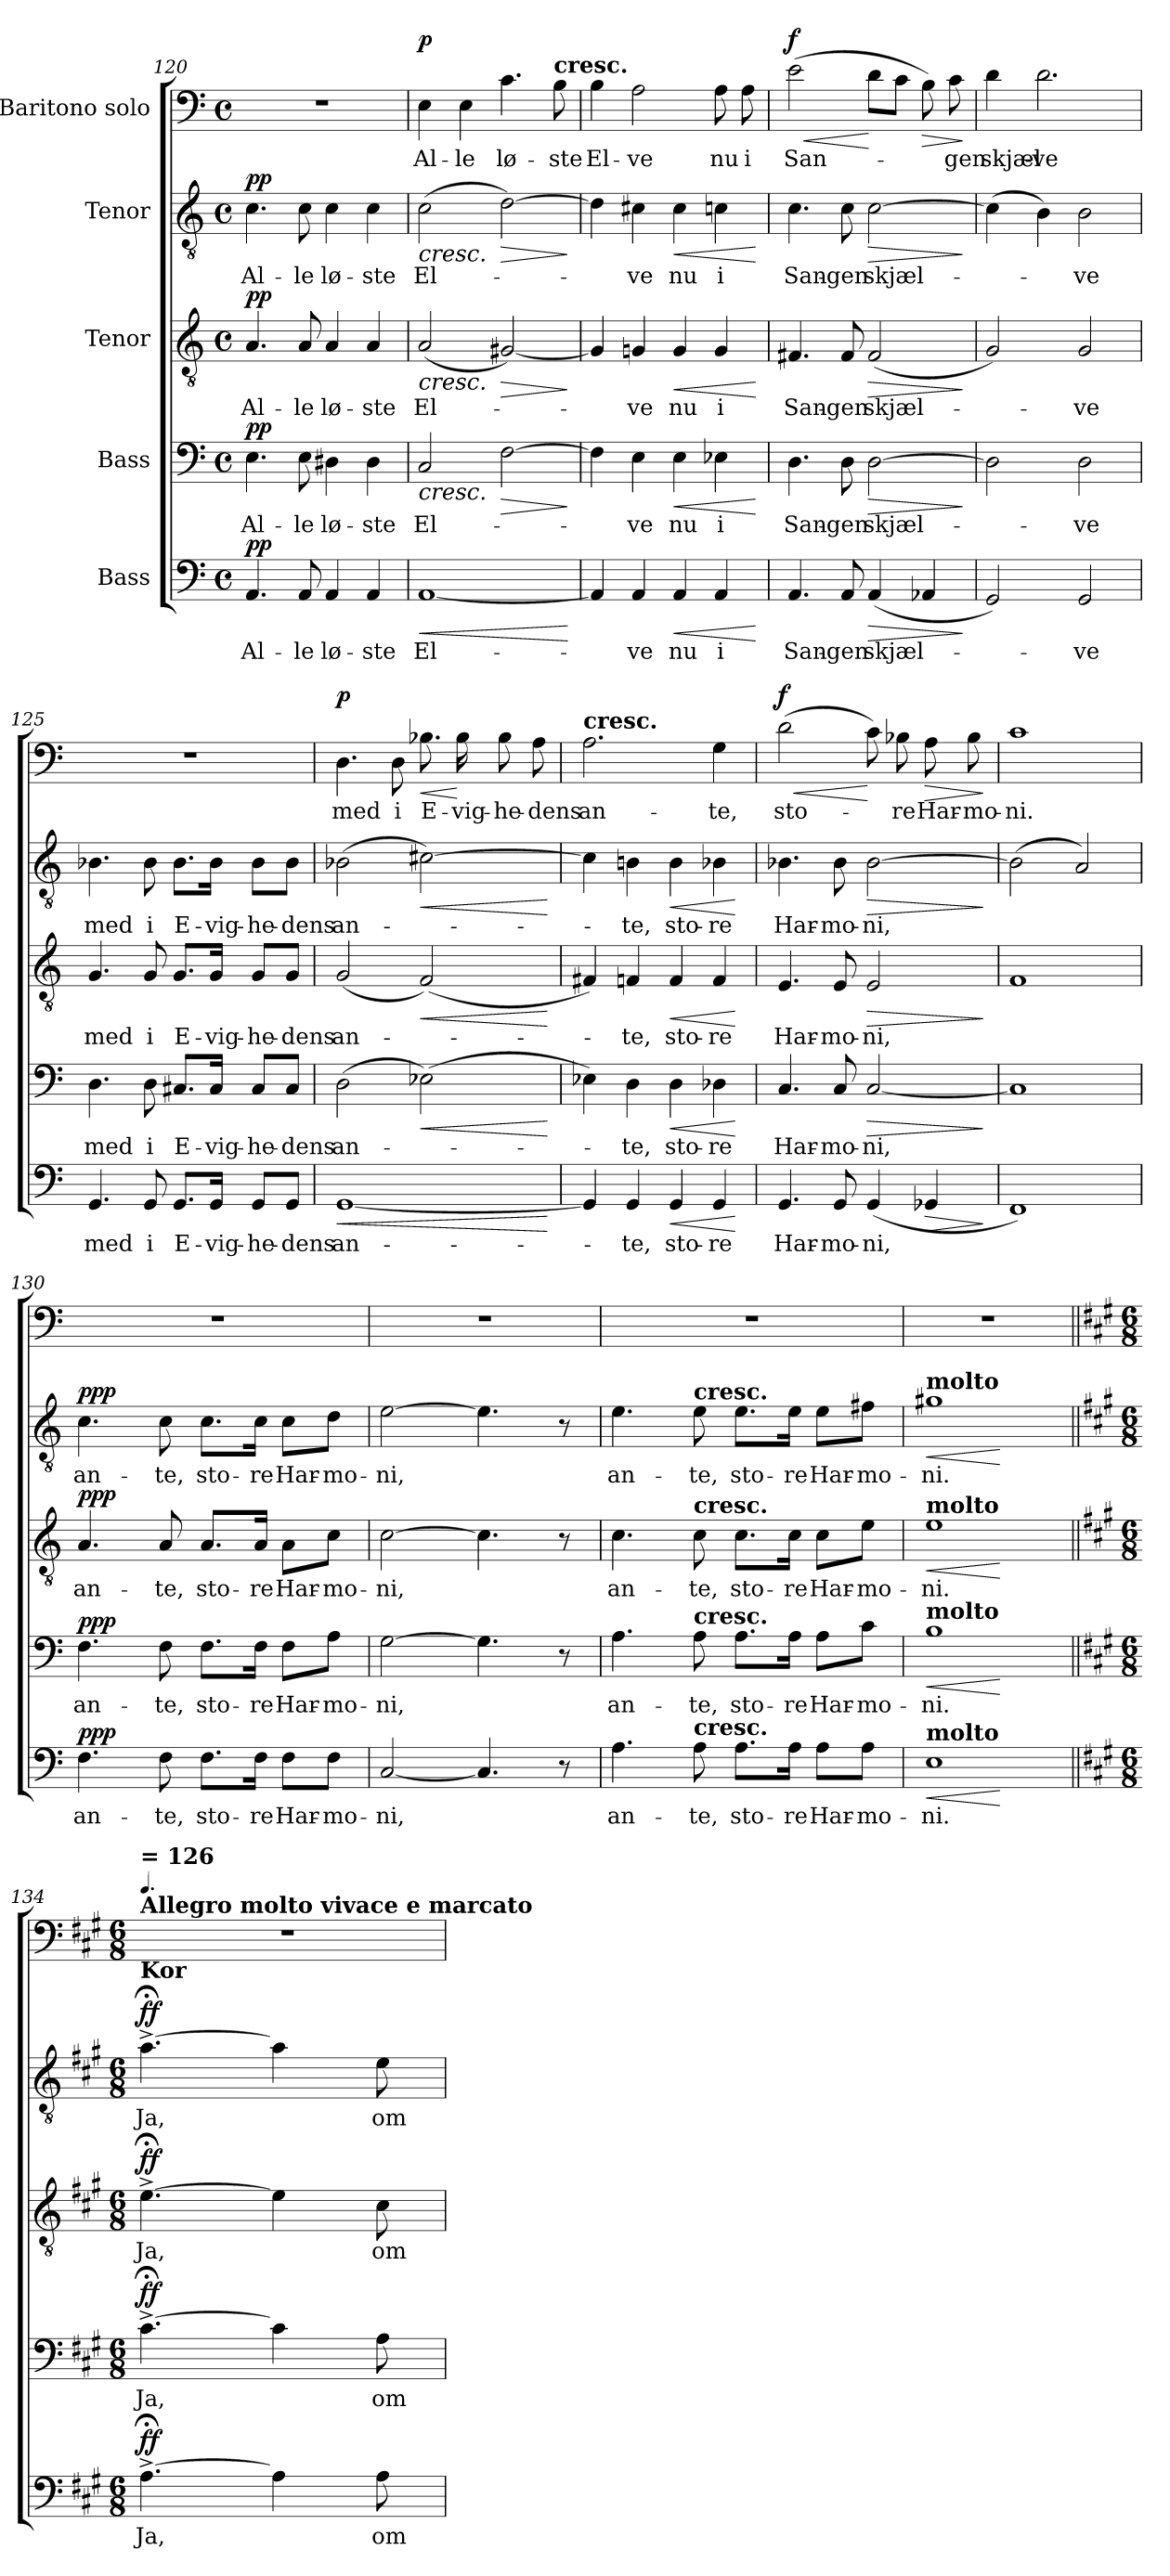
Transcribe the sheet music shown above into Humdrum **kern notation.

**kern	**text	**dynam	**kern	**text	**dynam	**kern	**text	**dynam	**kern	**text	**dynam	**kern	**text	**dynam
*part5	*part5	*part5	*part4	*part4	*part4	*part3	*part3	*part3	*part2	*part2	*part2	*part1	*part1	*part1
*staff5	*staff5	*staff5	*staff4	*staff4	*staff4	*staff3	*staff3	*staff3	*staff2	*staff2	*staff2	*staff1	*staff1	*staff1
*I"Bass	*	*	*I"Bass	*	*	*I"Tenor	*	*	*I"Tenor	*	*	*I"Baritono solo	*	*
*clefF4	*	*	*clefF4	*	*	*clefGv2	*	*	*clefGv2	*	*	*clefF4	*	*
*k[]	*	*	*k[]	*	*	*k[]	*	*	*k[]	*	*	*k[]	*	*
*M4/4	*	*	*M4/4	*	*	*M4/4	*	*	*M4/4	*	*	*M4/4	*	*
*met(c)	*	*	*met(c)	*	*	*met(c)	*	*	*met(c)	*	*	*met(c)	*	*
=120	=120	=120	=120	=120	=120	=120	=120	=120	=120	=120	=120	=120	=120	=120
!	!LO:LY:b	!LO:DY:a	!	!LO:LY:b	!LO:DY:a	!	!LO:LY:b	!LO:DY:a	!	!LO:LY:b	!LO:DY:a	!	!	!
4.AA/	Al-	pp	4.E\	Al-	pp	4.A/	Al-	pp	4.c\	Al-	pp	1r	.	.
!	!LO:LY:b	!	!	!LO:LY:b	!	!	!LO:LY:b	!	!	!LO:LY:b	!	!	!	!
8AA/	-le	.	8E\	-le	.	8A/	-le	.	8c\	-le	.	.	.	.
!	!LO:LY:b	!	!	!LO:LY:b	!	!	!LO:LY:b	!	!	!LO:LY:b	!	!	!	!
4AA/	lø-	.	4D#X\	lø-	.	4A/	lø-	.	4c\	lø-	.	.	.	.
!	!LO:LY:b	!	!	!LO:LY:b	!	!	!LO:LY:b	!	!	!LO:LY:b	!	!	!	!
4AA/	-ste	.	4D#\	-ste	.	4A/	-ste	.	4c\	-ste	.	.	.	.
=121	=121	=121	=121	=121	=121	=121	=121	=121	=121	=121	=121	=121	=121	=121
!	!LO:LY:b	!LO:HP:b	!	!	!	!	!	!	!	!	!	!	!	!
!	!	!LO:HP:n=1:b	!	!LO:LY:b	!LO:HP:b	!	!LO:LY:b	!LO:HP:b	!	!LO:LY:b	!LO:HP:b	!	!LO:LY:b	!LO:DY:a
[1AA	El-	< >	2C/	El-	<	(<2A/	El-	<	(>2c\	El-	<	4E\	Al-	p
!	!	!	!	!	!	!	!	!	!	!	!	!	!LO:LY:b	!
.	.	.	.	.	.	.	.	.	.	.	.	4E\	-le	.
!	!	!	!	!	!LO:HP:b	!	!	!LO:HP:b	!	!	!LO:HP:b	!	!LO:LY:b	!
.	.	.	[2F\	.	>	[2G#X/)	.	>	[2d\)	.	>	4.c\	lø-	.
!	!	!	!	!	!	!	!	!	!	!	!	!LO:TX:a:B:t=cresc.	!	!
!	!	!	!	!	!	!	!	!	!	!	!	!	!LO:LY:b	!
.	.	.	.	.	.	.	.	.	.	.	.	8B\	-ste	.
.	.	[	.	.	[ ]	.	.	[ ]	.	.	[ ]	.	.	.
=122	=122	=122	=122	=122	=122	=122	=122	=122	=122	=122	=122	=122	=122	=122
!	!	!	!	!	!	!	!	!	!	!	!	!	!LO:LY:b	!
4AA/]	.	.	4F\]	.	.	4G#/]	.	.	4d\]	.	.	4B\	El-	.
!	!LO:LY:b	!	!	!LO:LY:b	!	!	!LO:LY:b	!	!	!LO:LY:b	!	!	!LO:LY:b	!
4AA/	-ve	]	4E\	-ve	.	4Gn/	-ve	.	4c#X\	-ve	.	2A\	-ve	.
!	!LO:LY:b	!LO:HP:b	!	!LO:LY:b	!LO:HP:b	!	!LO:LY:b	!LO:HP:b	!	!LO:LY:b	!LO:HP:b	!	!	!
4AA/	nu	<	4E\	nu	<	4G/	nu	<	4c#\	nu	<	.	.	.
!	!LO:LY:b	!	!	!LO:LY:b	!	!	!LO:LY:b	!	!	!LO:LY:b	!	!	!LO:LY:b	!
4AA/	i	.	4E-X\	i	.	4G/	i	.	4cn\	i	.	8A\	nu	.
!	!	!	!	!	!	!	!	!	!	!	!	!	!LO:LY:b	!
.	.	.	.	.	.	.	.	.	.	.	.	8A\	i	.
.	.	[	.	.	[	.	.	[	.	.	[	.	.	.
=123	=123	=123	=123	=123	=123	=123	=123	=123	=123	=123	=123	=123	=123	=123
!	!LO:LY:b	!	!	!LO:LY:b	!	!	!LO:LY:b	!	!	!LO:LY:b	!	!	!LO:LY:b	!LO:HP:b
!	!	!	!	!	!	!	!	!	!	!	!	!	!	!LO:DY:n=1:a
4.AA/	San-	.	4.D\	San-	.	4.F#X/	San-	.	4.c\	San-	.	(>2e\	San-	< f
!	!LO:LY:b	!	!	!LO:LY:b	!	!	!LO:LY:b	!	!	!LO:LY:b	!	!	!	!
8AA/	-gen	.	8D\	-gen	.	8F#/	-gen	.	8c\	-gen	.	.	.	.
!	!LO:LY:b	!LO:HP:b	!	!LO:LY:b	!LO:HP:b	!	!LO:LY:b	!LO:HP:b	!	!LO:LY:b	!LO:HP:b	!	!	!
(<4AA/	skjæl-	>	[2D\	skjæl-	>	(<2F#/	skjæl-	>	[2c\	skjæl-	>	8d\L	.	[
.	.	.	.	.	.	.	.	.	.	.	.	8c\J	.	.
!	!	!	!	!	!	!	!	!	!	!	!	!	!	!LO:HP:b
4AA-X/	.	.	.	.	.	.	.	.	.	.	.	8B\)	.	>
!	!	!	!	!	!	!	!	!	!	!	!	!	!LO:LY:b	!
.	.	.	.	.	.	.	.	.	.	.	.	8c\	-gen	.
.	.	]	.	.	]	.	.	]	.	.	]	.	.	]
=124	=124	=124	=124	=124	=124	=124	=124	=124	=124	=124	=124	=124	=124	=124
!	!	!	!	!	!	!	!	!	!	!	!	!	!LO:LY:b	!
2GG/)	.	.	2D\]	.	.	2G/)	.	.	(>4c\]	.	.	4d\	skjæl-	.
!	!	!	!	!	!	!	!	!	!	!	!	!	!LO:LY:b	!
.	.	.	.	.	.	.	.	.	4B\)	.	.	2.d\	-ve	.
!	!LO:LY:b	!	!	!LO:LY:b	!	!	!LO:LY:b	!	!	!LO:LY:b	!	!	!	!
2GG/	-ve	.	2D\	-ve	.	2G/	-ve	.	2B\	-ve	.	.	.	.
=125	=125	=125	=125	=125	=125	=125	=125	=125	=125	=125	=125	=125	=125	=125
!	!LO:LY:b	!	!	!LO:LY:b	!	!	!LO:LY:b	!	!	!LO:LY:b	!	!	!	!
4.GG/	med	.	4.D\	med	.	4.G/	med	.	4.B-X\	med	.	1r	.	.
!	!LO:LY:b	!	!	!LO:LY:b	!	!	!LO:LY:b	!	!	!LO:LY:b	!	!	!	!
8GG/	i	.	8D\	i	.	8G/	i	.	8B-\	i	.	.	.	.
!	!LO:LY:b	!	!	!LO:LY:b	!	!	!LO:LY:b	!	!	!LO:LY:b	!	!	!	!
8.GG/L	E-	.	8.C#X/L	E-	.	8.G/L	E-	.	8.B-\L	E-	.	.	.	.
!	!LO:LY:b	!	!	!LO:LY:b	!	!	!LO:LY:b	!	!	!LO:LY:b	!	!	!	!
16GG/Jk	-vig-	.	16C#/Jk	-vig-	.	16G/Jk	-vig-	.	16B-\Jk	-vig-	.	.	.	.
!	!LO:LY:b	!	!	!LO:LY:b	!	!	!LO:LY:b	!	!	!LO:LY:b	!	!	!	!
8GG/L	-he-	.	8C#/L	-he-	.	8G/L	-he-	.	8B-\L	-he-	.	.	.	.
!	!LO:LY:b	!	!	!LO:LY:b	!	!	!LO:LY:b	!	!	!LO:LY:b	!	!	!	!
8GG/J	-dens	.	8C#/J	-dens	.	8G/J	-dens	.	8B-\J	-dens	.	.	.	.
=126	=126	=126	=126	=126	=126	=126	=126	=126	=126	=126	=126	=126	=126	=126
!	!LO:LY:b	!LO:HP:b	!	!	!	!	!	!	!	!	!	!	!	!
!	!	!LO:HP:n=1:b	!	!LO:LY:b	!	!	!LO:LY:b	!	!	!LO:LY:b	!	!	!LO:LY:b	!LO:DY:a
[1GG	an-	< >	(>2D\	an-	.	(<2G/	an-	.	(>2B-X\	an-	.	4.D\	med	p
!	!	!	!	!	!	!	!	!	!	!	!	!	!LO:LY:b	!
.	.	.	.	.	.	.	.	.	.	.	.	8D\	i	.
!	!	!	!	!	!LO:HP:b	!	!	!	!	!	!	!	!	!
!	!	!	!	!	!LO:HP:n=1:b	!	!	!LO:HP:b	!	!	!	!	!	!
!	!	!	!	!	!	!	!	!LO:HP:n=1:b	!	!	!LO:HP:b	!	!	!
!	!	!	!	!	!	!	!	!	!	!	!LO:HP:n=1:b	!	!LO:LY:b	!LO:HP:b
!	!	!	!	!	!	!	!	!	!	!	!	!	!	!LO:HP:n=1:b
.	.	.	(>2E-X\)	.	< >	(<2F/)	.	< >	[2c#X\)	.	< >	8.B-X\	E-	< >
!	!	!	!	!	!	!	!	!	!	!	!	!	!LO:LY:b	!
.	.	.	.	.	.	.	.	.	.	.	.	16B-\	-vig-	[
!	!	!	!	!	!	!	!	!	!	!	!	!	!LO:LY:b	!
.	.	.	.	.	.	.	.	.	.	.	.	8B-\	-he-	]
!	!	!	!	!	!	!	!	!	!	!	!	!	!LO:LY:b	!
.	.	.	.	.	.	.	.	.	.	.	.	8A\	-dens	.
.	.	[	.	.	[	.	.	[	.	.	[	.	.	.
=127	=127	=127	=127	=127	=127	=127	=127	=127	=127	=127	=127	=127	=127	=127
!	!	!	!	!	!	!	!	!	!	!	!	!LO:TX:a:B:t=cresc.	!	!
!	!	!	!	!	!	!	!	!	!	!	!	!	!LO:LY:b	!
4GG/]	.	.	4E-X\)	.	.	4F#X/)	.	.	4c#\]	.	.	2.A\	an-	.
!	!LO:LY:b	!	!	!LO:LY:b	!	!	!LO:LY:b	!	!	!LO:LY:b	!	!	!	!
4GG/	-te,	]	4D\	-te,	]	4Fn/	-te,	]	4Bn\	-te,	]	.	.	.
!	!LO:LY:b	!LO:HP:b	!	!LO:LY:b	!LO:HP:b	!	!LO:LY:b	!LO:HP:b	!	!LO:LY:b	!LO:HP:b	!	!	!
4GG/	sto-	<	4D\	sto-	<	4F/	sto-	<	4B\	sto-	<	.	.	.
!	!LO:LY:b	!	!	!LO:LY:b	!	!	!LO:LY:b	!	!	!LO:LY:b	!	!	!LO:LY:b	!
4GG/	-re	.	4D-X\	-re	.	4F/	-re	.	4B-X\	-re	.	4G\	-te,	.
.	.	[	.	.	[	.	.	[	.	.	[	.	.	.
!!LO:PB:g=z
=128	=128	=128	=128	=128	=128	=128	=128	=128	=128	=128	=128	=128	=128	=128
!	!LO:LY:b	!	!	!LO:LY:b	!	!	!LO:LY:b	!	!	!LO:LY:b	!	!	!LO:LY:b	!LO:HP:b
!	!	!	!	!	!	!	!	!	!	!	!	!	!	!LO:DY:n=1:a
4.GG/	Har-	.	4.C/	Har-	.	4.E/	Har-	.	4.B-X\	Har-	.	(>2d\	sto-	< f
!	!LO:LY:b	!	!	!LO:LY:b	!	!	!LO:LY:b	!	!	!LO:LY:b	!	!	!	!
8GG/	-mo-	.	8C/	-mo-	.	8E/	-mo-	.	8B-\	-mo-	.	.	.	.
!	!LO:LY:b	!	!	!LO:LY:b	!LO:HP:b	!	!LO:LY:b	!LO:HP:b	!	!LO:LY:b	!LO:HP:b	!	!	!
(<4GG/	-ni,	.	[2C/	-ni,	>	2E/	-ni,	>	[2B-\	-ni,	>	8c\)	.	[
!	!	!	!	!	!	!	!	!	!	!	!	!	!LO:LY:b	!
.	.	.	.	.	.	.	.	.	.	.	.	8B-X\	-re	.
!	!	!LO:HP:b	!	!	!	!	!	!	!	!	!	!	!LO:LY:b	!LO:HP:b
4GG-X/	.	>	.	.	.	.	.	.	.	.	.	8A\	Har-	>
!	!	!	!	!	!	!	!	!	!	!	!	!	!LO:LY:b	!
.	.	.	.	.	.	.	.	.	.	.	.	8B-\	-mo-	.
.	.	]	.	.	]	.	.	]	.	.	]	.	.	]
=129	=129	=129	=129	=129	=129	=129	=129	=129	=129	=129	=129	=129	=129	=129
!	!	!	!	!	!	!	!	!	!	!	!	!	!LO:LY:b	!
1FF)	.	.	1C]	.	.	1F	.	.	(>2B-\]	.	.	1c	-ni.	.
.	.	.	.	.	.	.	.	.	2A/)	.	.	.	.	.
=130	=130	=130	=130	=130	=130	=130	=130	=130	=130	=130	=130	=130	=130	=130
!	!LO:LY:b	!LO:DY:a	!	!LO:LY:b	!LO:DY:a	!	!LO:LY:b	!LO:DY:a	!	!LO:LY:b	!LO:DY:a	!	!	!
4.F\	an-	ppp	4.F\	an-	ppp	4.A/	an-	ppp	4.c\	an-	ppp	1r	.	.
!	!LO:LY:b	!	!	!LO:LY:b	!	!	!LO:LY:b	!	!	!LO:LY:b	!	!	!	!
8F\	-te,	.	8F\	-te,	.	8A/	-te,	.	8c\	-te,	.	.	.	.
!	!LO:LY:b	!	!	!LO:LY:b	!	!	!LO:LY:b	!	!	!LO:LY:b	!	!	!	!
8.F\L	sto-	.	8.F\L	sto-	.	8.A/L	sto-	.	8.c\L	sto-	.	.	.	.
!	!LO:LY:b	!	!	!LO:LY:b	!	!	!LO:LY:b	!	!	!LO:LY:b	!	!	!	!
16F\Jk	-re	.	16F\Jk	-re	.	16A/Jk	-re	.	16c\Jk	-re	.	.	.	.
!	!LO:LY:b	!	!	!LO:LY:b	!	!	!LO:LY:b	!	!	!LO:LY:b	!	!	!	!
8F\L	Har-	.	8F\L	Har-	.	8A\L	Har-	.	8c\L	Har-	.	.	.	.
!	!LO:LY:b	!	!	!LO:LY:b	!	!	!LO:LY:b	!	!	!LO:LY:b	!	!	!	!
8F\J	-mo-	.	8A\J	-mo-	.	8c\J	-mo-	.	8d\J	-mo-	.	.	.	.
=131	=131	=131	=131	=131	=131	=131	=131	=131	=131	=131	=131	=131	=131	=131
!	!LO:LY:b	!	!	!LO:LY:b	!	!	!LO:LY:b	!	!	!LO:LY:b	!	!	!	!
[2C/	-ni,	.	[2G\	-ni,	.	[2c\	-ni,	.	[2e\	-ni,	.	1r	.	.
4.C/]	.	.	4.G\]	.	.	4.c\]	.	.	4.e\]	.	.	.	.	.
8r	.	.	8r	.	.	8r	.	.	8r	.	.	.	.	.
=132	=132	=132	=132	=132	=132	=132	=132	=132	=132	=132	=132	=132	=132	=132
!	!LO:LY:b	!	!	!LO:LY:b	!	!	!LO:LY:b	!	!	!LO:LY:b	!	!	!	!
4.A\	an-	.	4.A\	an-	.	4.c\	an-	.	4.e\	an-	.	1r	.	.
!	!	!	!	!	!	!	!	!	!LO:TX:a:B:t=cresc.	!	!	!	!	!
!	!	!	!	!	!	!LO:TX:a:B:t=cresc.	!	!	!	!	!	!	!	!
!	!	!	!LO:TX:a:B:t=cresc.	!	!	!	!	!	!	!	!	!	!	!
!LO:TX:a:B:t=cresc.	!	!	!	!	!	!	!	!	!	!	!	!	!	!
!	!LO:LY:b	!	!	!LO:LY:b	!	!	!LO:LY:b	!	!	!LO:LY:b	!	!	!	!
8A\	-te,	.	8A\	-te,	.	8c\	-te,	.	8e\	-te,	.	.	.	.
!	!LO:LY:b	!	!	!LO:LY:b	!	!	!LO:LY:b	!	!	!LO:LY:b	!	!	!	!
8.A\L	sto-	.	8.A\L	sto-	.	8.c\L	sto-	.	8.e\L	sto-	.	.	.	.
!	!LO:LY:b	!	!	!LO:LY:b	!	!	!LO:LY:b	!	!	!LO:LY:b	!	!	!	!
16A\Jk	-re	.	16A\Jk	-re	.	16c\Jk	-re	.	16e\Jk	-re	.	.	.	.
!	!LO:LY:b	!	!	!LO:LY:b	!	!	!LO:LY:b	!	!	!LO:LY:b	!	!	!	!
8A\L	Har-	.	8A\L	Har-	.	8c\L	Har-	.	8e\L	Har-	.	.	.	.
!	!LO:LY:b	!	!	!LO:LY:b	!	!	!LO:LY:b	!	!	!LO:LY:b	!	!	!	!
8A\J	-mo-	.	8c\J	-mo-	.	8e\J	-mo-	.	8f#X\J	-mo-	.	.	.	.
=133	=133	=133	=133	=133	=133	=133	=133	=133	=133	=133	=133	=133	=133	=133
!	!	!	!	!	!	!	!	!	!LO:TX:a:B:t=molto	!	!	!	!	!
!	!	!	!	!	!	!LO:TX:a:B:t=molto	!	!	!	!	!	!	!	!
!	!	!	!LO:TX:a:B:t=molto	!	!	!	!	!	!	!	!	!	!	!
!LO:TX:a:B:t=molto	!	!	!	!	!	!	!	!	!	!	!	!	!	!
!	!LO:LY:b	!LO:HP:b	!	!LO:LY:b	!LO:HP:b	!	!LO:LY:b	!LO:HP:b	!	!LO:LY:b	!LO:HP:b	!	!	!
1E	-ni.	<	1B	-ni.	<	1e	-ni.	<	1g#X	-ni.	<	1r	.	.
.	.	[	.	.	[	.	.	[	.	.	[	.	.	.
=134||	=134||	=134||	=134||	=134||	=134||	=134||	=134||	=134||	=134||	=134||	=134||	=134||	=134||	=134||
*k[f#c#g#]	*	*	*k[f#c#g#]	*	*	*k[f#c#g#]	*	*	*k[f#c#g#]	*	*	*k[f#c#g#]	*	*
*M6/8	*	*	*M6/8	*	*	*M6/8	*	*	*M6/8	*	*	*M6/8	*	*
!	!	!	!	!	!	!	!	!	!	!	!	!LO:TX:a:B:t=Allegro molto vivace e marcato	!	!
!	!	!	!	!	!	!	!	!	!	!	!	!LO:TX:a:t=[quarter].	!	!
!	!	!	!	!	!	!	!	!	!	!	!	!LO:TX:a:B:t== 126	!	!
!	!	!	!	!	!	!	!	!	!LO:TX:a:B:t=Kor	!	!	!	!	!
!	!LO:LY:b	!LO:DY:a	!	!LO:LY:b	!LO:DY:a	!	!LO:LY:b	!LO:DY:a	!	!LO:LY:b	!LO:DY:a	!	!	!
[4.A;<^\	Ja,	ff	[4.c#;<^\	Ja,	ff	[4.e;<^\	Ja,	ff	[4.a;<^\	Ja,	ff	2.r	.	.
4A\]	.	.	4c#\]	.	.	4e\]	.	.	4a\]	.	.	.	.	.
!	!LO:LY:b	!	!	!LO:LY:b	!	!	!LO:LY:b	!	!	!LO:LY:b	!	!	!	!
8A\	om	.	8A\	om	.	8c#\	om	.	8e\	om	.	.	.	.
=	=	=	=	=	=	=	=	=	=	=	=	=	=	=
*-	*-	*-	*-	*-	*-	*-	*-	*-	*-	*-	*-	*-	*-	*-
